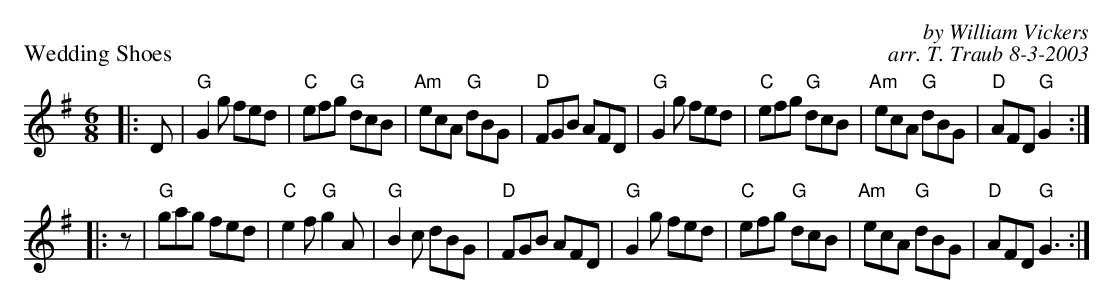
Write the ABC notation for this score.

X:1
P: Wedding Shoes
C: by William Vickers
C: arr. T. Traub 8-3-2003
M: 6/8
K: G
L: 1/8
|: D|"G"G2 g fed|"C"efg "G"dcB|"Am"ecA "G"dBG|"D"FGB AFD|"G"G2 g fed|"C"efg "G"dcB|"Am"ecA "G"dBG|"D"AFD "G"G2 :|
|: z|"G"gag fed|"C"e2 f "G"g2 A|"G"B2 c dBG|"D"FGB AFD|"G"G2 g fed|"C"efg "G"dcB|"Am"ecA "G"dBG|"D"AFD "G"G3 :|
